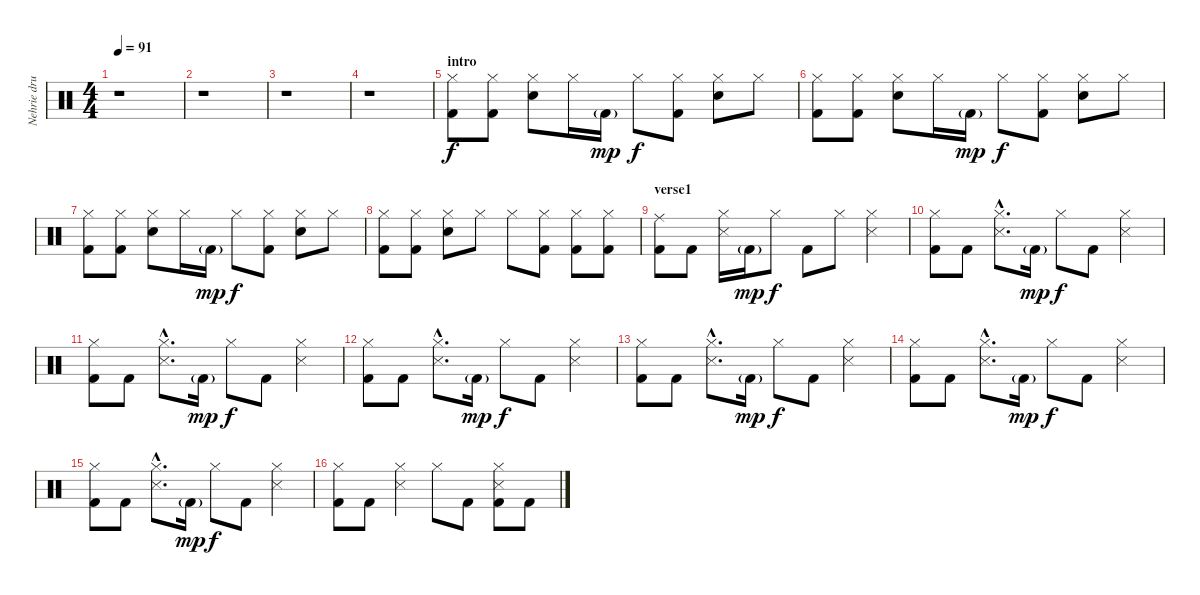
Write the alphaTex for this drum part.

\track ("Nehrie drums (lagpat)" "Nehrie dru") {instrument percussion}
\staff {score}
\articulation defaults
\ts (4 4)
\tempo 91
\clef neutral
\ks c
r.1{dy f} |
r.1 |
r.1 |
r.1 |
\section ("" "intro")
("Hi-Hat (closed)" "Kick (hit) 2").8 ("Hi-Hat (closed)" "Kick (hit) 2").8 ("Hi-Hat (closed)" "Electric Snare (hit)").8 "Hi-Hat (closed)".16 "Kick (hit) 2"{g}.16{dy mp} "Hi-Hat (closed)".8{dy f} ("Hi-Hat (closed)" "Kick (hit) 2").8 ("Hi-Hat (closed)" "Electric Snare (hit)").8 "Hi-Hat (closed)".8 |
("Hi-Hat (closed)" "Kick (hit) 2").8 ("Hi-Hat (closed)" "Kick (hit) 2").8 ("Hi-Hat (closed)" "Electric Snare (hit)").8 "Hi-Hat (closed)".16 "Kick (hit) 2"{g}.16{dy mp} "Hi-Hat (closed)".8{dy f} ("Hi-Hat (closed)" "Kick (hit) 2").8 ("Hi-Hat (closed)" "Electric Snare (hit)").8 "Hi-Hat (closed)".8 |
("Hi-Hat (closed)" "Kick (hit) 2").8 ("Hi-Hat (closed)" "Kick (hit) 2").8 ("Hi-Hat (closed)" "Electric Snare (hit)").8 "Hi-Hat (closed)".16 "Kick (hit) 2"{g}.16{dy mp} "Hi-Hat (closed)".8{dy f} ("Hi-Hat (closed)" "Kick (hit) 2").8 ("Hi-Hat (closed)" "Electric Snare (hit)").8 "Hi-Hat (closed)".8 |
("Hi-Hat (closed)" "Kick (hit) 2").8 ("Hi-Hat (closed)" "Kick (hit) 2").8 ("Hi-Hat (closed)" "Electric Snare (hit)").8 "Hi-Hat (closed)".8 "Hi-Hat (closed)".8 ("Hi-Hat (closed)" "Kick (hit) 2").8 ("Hi-Hat (closed)" "Kick (hit) 2").8 ("Hi-Hat (closed)" "Kick (hit) 2").8 |
\section ("" "verse1")
("Kick (hit) 2" "Ride (middle)").8 "Kick (hit) 2".8 ("Hi-Hat (closed)" "Snare (side stick) 3").16 "Kick (hit) 2"{g}.16{dy mp} "Hi-Hat (closed)".8{dy f} "Kick (hit) 2".8 "Hi-Hat (closed)".8 ("Hi-Hat (closed)" "Snare (side stick) 3").4 |
("Hi-Hat (closed)" "Kick (hit) 2").8 "Kick (hit) 2".8 ("Hi-Hat (closed)"{hac} "Snare (side stick) 3"{hac}).8{d} "Kick (hit) 2"{g}.16{dy mp} "Hi-Hat (closed)".8{dy f} "Kick (hit) 2".8 ("Hi-Hat (closed)" "Snare (side stick) 3").4 |
("Hi-Hat (closed)" "Kick (hit) 2").8 "Kick (hit) 2".8 ("Hi-Hat (closed)"{hac} "Snare (side stick) 3"{hac}).8{d} "Kick (hit) 2"{g}.16{dy mp} "Hi-Hat (closed)".8{dy f} "Kick (hit) 2".8 ("Hi-Hat (closed)" "Snare (side stick) 3").4 |
("Hi-Hat (closed)" "Kick (hit) 2").8 "Kick (hit) 2".8 ("Hi-Hat (closed)"{hac} "Snare (side stick) 3"{hac}).8{d} "Kick (hit) 2"{g}.16{dy mp} "Hi-Hat (closed)".8{dy f} "Kick (hit) 2".8 ("Hi-Hat (closed)" "Snare (side stick) 3").4 |
("Hi-Hat (closed)" "Kick (hit) 2").8 "Kick (hit) 2".8 ("Hi-Hat (closed)"{hac} "Snare (side stick) 3"{hac}).8{d} "Kick (hit) 2"{g}.16{dy mp} "Hi-Hat (closed)".8{dy f} "Kick (hit) 2".8 ("Hi-Hat (closed)" "Snare (side stick) 3").4 |
("Hi-Hat (closed)" "Kick (hit) 2").8 "Kick (hit) 2".8 ("Hi-Hat (closed)"{hac} "Snare (side stick) 3"{hac}).8{d} "Kick (hit) 2"{g}.16{dy mp} "Hi-Hat (closed)".8{dy f} "Kick (hit) 2".8 ("Hi-Hat (closed)" "Snare (side stick) 3").4 |
("Hi-Hat (closed)" "Kick (hit) 2").8 "Kick (hit) 2".8 ("Hi-Hat (closed)"{hac} "Snare (side stick) 3"{hac}).8{d} "Kick (hit) 2"{g}.16{dy mp} "Hi-Hat (closed)".8{dy f} "Kick (hit) 2".8 ("Hi-Hat (closed)" "Snare (side stick) 3").4 |
("Hi-Hat (closed)" "Kick (hit) 2").8 "Kick (hit) 2".8 ("Hi-Hat (closed)" "Snare (side stick) 3").4 "Hi-Hat (closed)".8 "Kick (hit) 2".8 ("Hi-Hat (closed)" "Kick (hit) 2" "Snare (side stick) 3").8 "Kick (hit) 2".8
